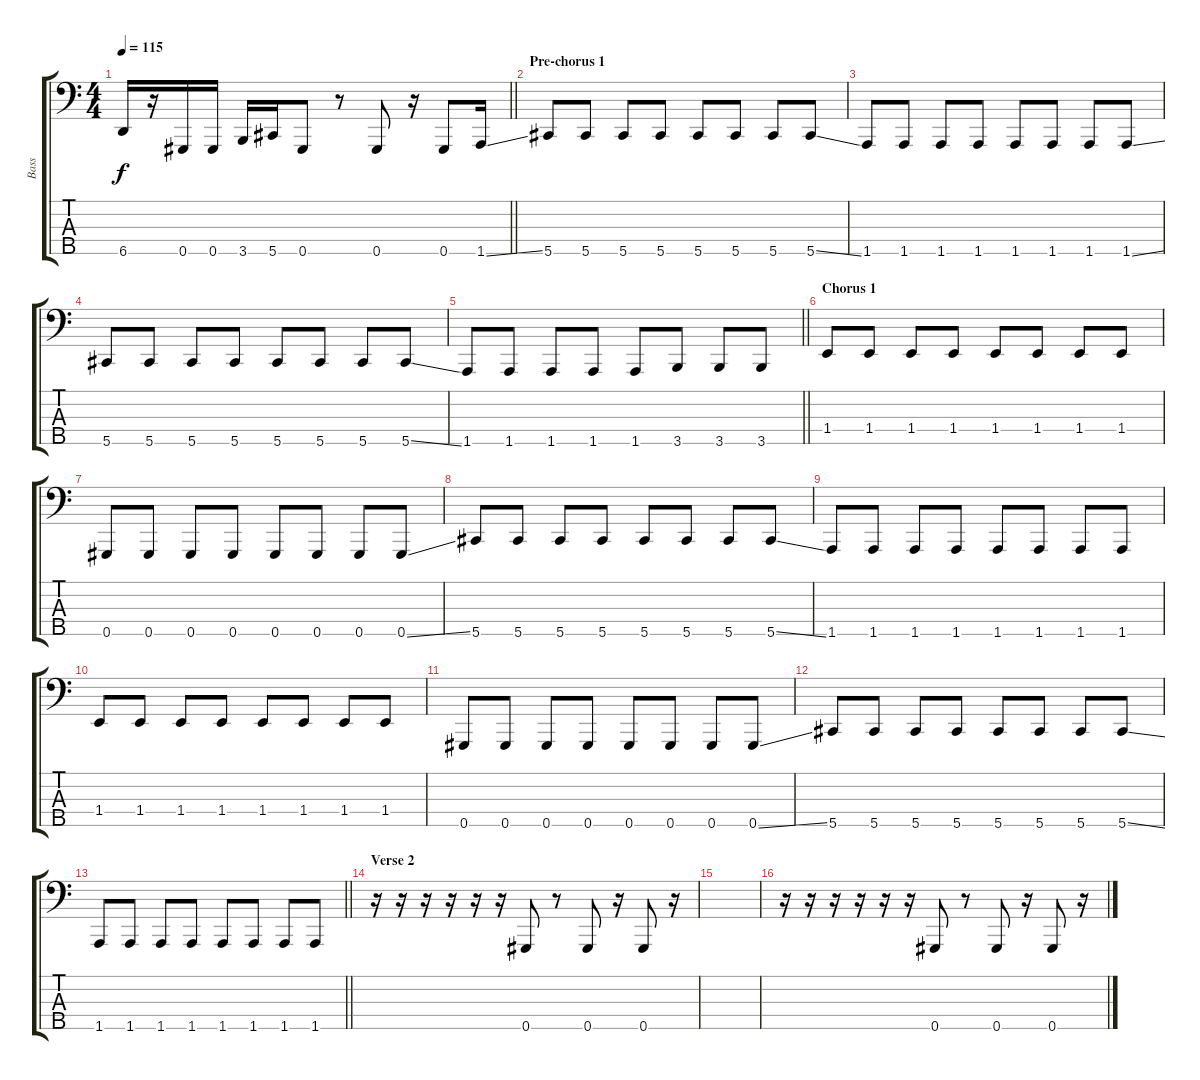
\track ("Bass" "Bass") {instrument electricbassfinger}
\staff {score tabs}
\tuning (Gb2 Db2 Ab1 Eb1 Ab0) {hide}
\ts (4 4)
\tempo 115
\clef f4
\barLineRight lightlight
\ks c
6.5.16{dy f} r.16 0.5.16 0.5.16 3.5.16 5.5.16 0.5.8 r.8 0.5.8 r.16 0.5.8 1.5{ss}.16 |
\section ("" "Pre-chorus 1")
5.5.8 5.5.8 5.5.8 5.5.8 5.5.8 5.5.8 5.5.8 5.5{ss}.8 |
1.5.8 1.5.8 1.5.8 1.5.8 1.5.8 1.5.8 1.5.8 1.5{ss}.8 |
5.5.8 5.5.8 5.5.8 5.5.8 5.5.8 5.5.8 5.5.8 5.5{ss}.8 |
\barLineRight lightlight
1.5.8 1.5.8 1.5.8 1.5.8 1.5.8 3.5.8 3.5.8 3.5.8 |
\section ("" "Chorus 1")
1.4.8 1.4.8 1.4.8 1.4.8 1.4.8 1.4.8 1.4.8 1.4.8 |
0.5.8 0.5.8 0.5.8 0.5.8 0.5.8 0.5.8 0.5.8 0.5{ss}.8 |
5.5.8 5.5.8 5.5.8 5.5.8 5.5.8 5.5.8 5.5.8 5.5{ss}.8 |
1.5.8 1.5.8 1.5.8 1.5.8 1.5.8 1.5.8 1.5.8 1.5.8 |
1.4.8 1.4.8 1.4.8 1.4.8 1.4.8 1.4.8 1.4.8 1.4.8 |
0.5.8 0.5.8 0.5.8 0.5.8 0.5.8 0.5.8 0.5.8 0.5{ss}.8 |
5.5.8 5.5.8 5.5.8 5.5.8 5.5.8 5.5.8 5.5.8 5.5{ss}.8 |
\barLineRight lightlight
1.5.8 1.5.8 1.5.8 1.5.8 1.5.8 1.5.8 1.5.8 1.5.8 |
\section ("" "Verse 2")
r.16 r.16 r.16 r.16 r.16 r.16 0.5.8 r.8 0.5.8 r.16 0.5.8 r.16 |
|
r.16 r.16 r.16 r.16 r.16 r.16 0.5.8 r.8 0.5.8 r.16 0.5.8 r.16
